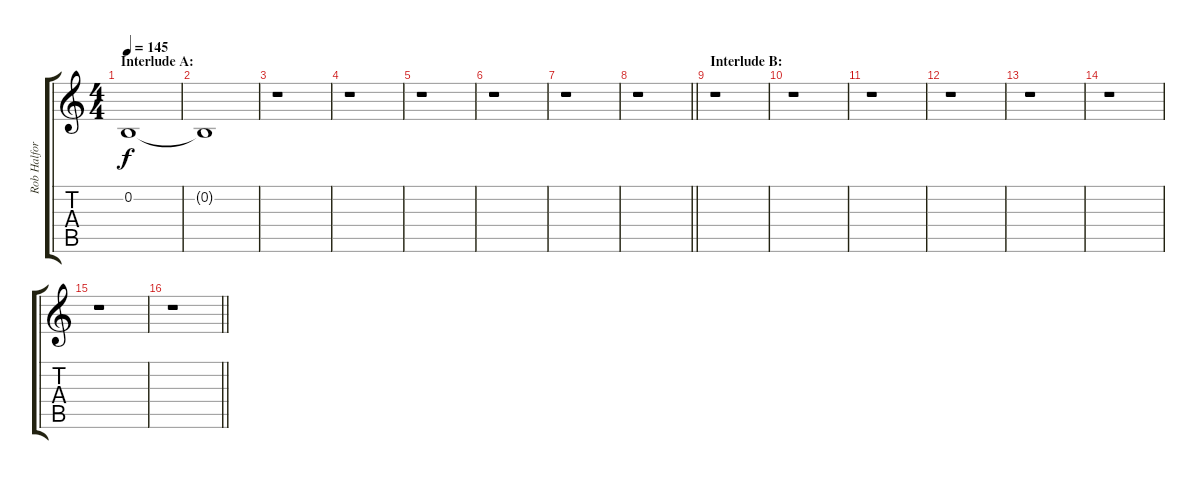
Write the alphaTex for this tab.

\track ("Rob Halford" "Rob Halfor") {instrument oboe}
\staff {score tabs}
\tuning (E4 B3 G3 D3 A2 E2) {hide}
\ts (4 4)
\section ("" "Interlude A:")
\tempo 145
\clef g2
\ks c
0.2{t}.1{dy f} |
0.2{t}.1 |
r.1 |
r.1 |
r.1 |
r.1 |
r.1 |
\barLineRight lightlight
r.1 |
\section ("" "Interlude B:")
r.1 |
r.1 |
r.1 |
r.1 |
r.1 |
r.1 |
r.1 |
\barLineRight lightlight
r.1
